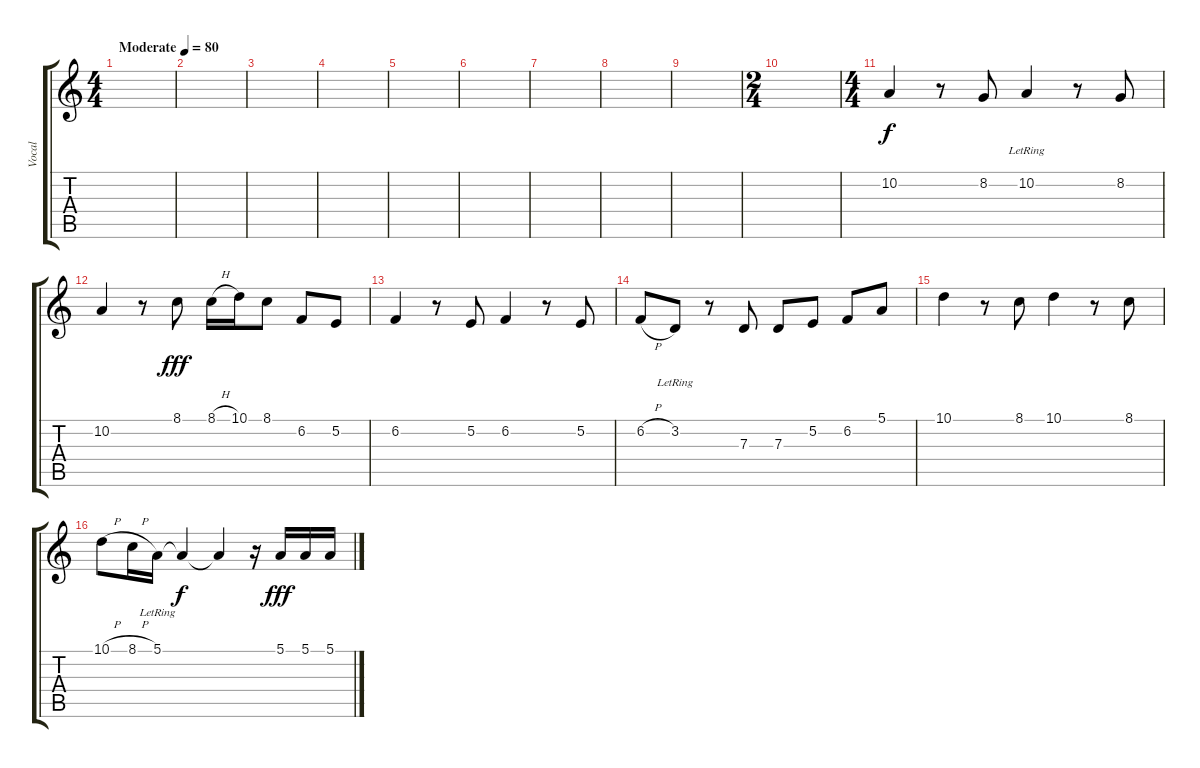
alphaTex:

\track ("Vocal" "Vocal") {instrument electricgrandpiano}
\staff {score tabs}
\tuning (E4 B3 G3 D3 A2 E2) {hide}
\ts (4 4)
\tempo (80 "Moderate")
\clef g2
\ks c
|
|
|
|
|
|
|
|
|
\ts (2 4)
|
\ts (4 4)
10.2.4 r.8 8.2.8 10.2{lr}.4 r.8 8.2.8 |
10.2.4{dy f} r.8 8.1.8{dy fff} 8.1{h}.16 10.1.16 8.1.8 6.2.8 5.2.8 |
6.2.4 r.8 5.2.8 6.2.4 r.8 5.2.8 |
6.2{h}.8 3.2{lr}.8 r.8 7.3.8 7.3.8 5.2.8 6.2.8 5.1.8 |
10.1.4 r.8 8.1.8 10.1.4 r.8 8.1.8 |
10.1{h}.8 8.1{h}.16 5.1{lr}.16 5.1{t}.4{dy f} 5.1{t}.4 r.16 5.1.16{dy fff} 5.1.16 5.1.16
